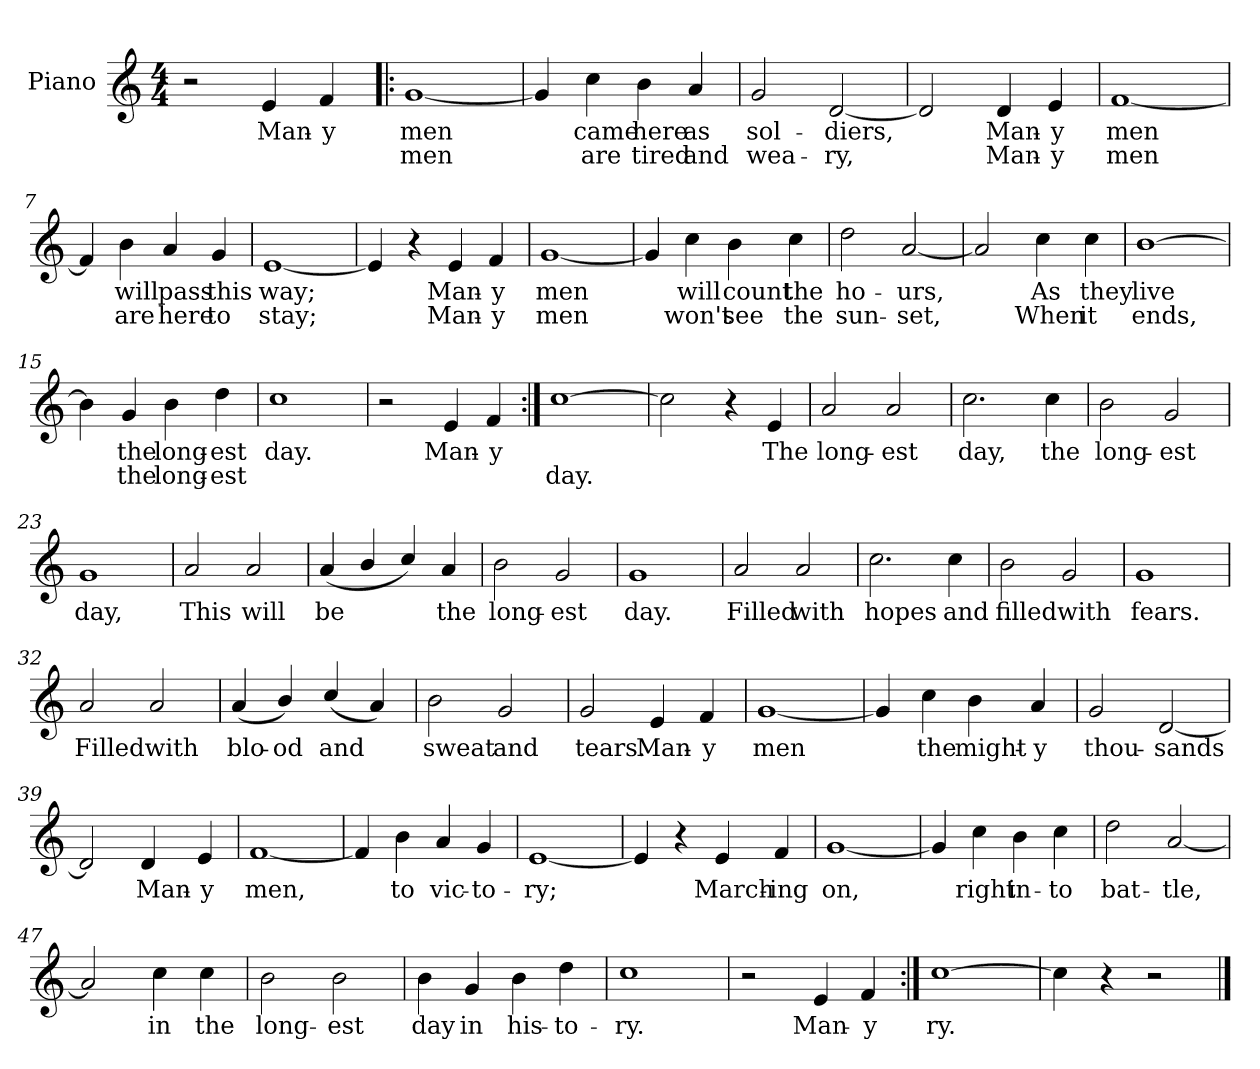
**kern	**text	**text
*part1	*part1	*part1
*staff1	*staff1	*staff1
*I"Piano	*	*
*I'Pno.	*	*
*clefG2	*	*
*k[]	*	*
*C:	*	*
*M4/4	*	*
=1	=1	=1
2r	.	.
4e/	Man-	.
4f/	-y	.
=2!|:	=2!|:	=2!|:
[1g	men	men
=3	=3	=3
4g/]	.	.
4cc\	came	are
4b\	here	tired
4a/	as	and
=4	=4	=4
2g/	sol-	wea-
[2d/	-diers,	-ry,
=5	=5	=5
2d/]	.	.
4d/	Man-	Man-
4e/	-y	-y
=6	=6	=6
[1f	men	men
!!LO:LB:g=z
=7	=7	=7
4f/]	.	.
4b\	will	are
4a/	pass	here
4g/	this	to
=8	=8	=8
[1e	way;	stay;
=9	=9	=9
4e/]	.	.
4r	.	.
4e/	Man-	Man-
4f/	-y	-y
=10	=10	=10
[1g	men	men
=11	=11	=11
4g/]	.	.
4cc\	will	won't
4b\	count	see
4cc\	the	the
=12	=12	=12
2dd\	ho-	sun-
[2a/	-urs,	-set,
!!LO:LB:g=z
=13	=13	=13
2a/]	.	.
4cc\	As	When
4cc\	they	it
=14	=14	=14
[1b	live	ends,
=15	=15	=15
4b\]	.	.
4g/	the	the
4b\	long-	long-
4dd\	-est	-est
=16	=16	=16
1cc	day.	.
=17	=17	=17
2r	.	.
4e/	Man-	.
4f/	-y	.
=18:|!	=18:|!	=18:|!
[1cc	.	day.
!!LO:LB:g=z
=19	=19	=19
2cc\]	.	.
4r	.	.
4e/	The	.
=20	=20	=20
2a/	long-	.
2a/	-est	.
=21	=21	=21
2.cc\	day,	.
4cc\	the	.
=22	=22	=22
2b\	long-	.
2g/	-est	.
=23	=23	=23
1g	day,	.
=24	=24	=24
2a/	This	.
2a/	will	.
=25	=25	=25
(4a/	be	.
4b/	.	.
4cc/)	.	.
4a/	the	.
!!LO:LB:g=z
=26	=26	=26
2b\	long-	.
2g/	-est	.
=27	=27	=27
1g	day.	.
=28	=28	=28
2a/	Filled	.
2a/	with	.
=29	=29	=29
2.cc\	hopes	.
4cc\	and	.
=30	=30	=30
2b\	filled	.
2g/	with	.
=31	=31	=31
1g	fears.	.
=32	=32	=32
2a/	Filled	.
2a/	with	.
!!LO:LB:g=z
=33	=33	=33
(4a/	blo-	.
4b/)	-od	.
(4cc/	and	.
4a/)	.	.
=34	=34	=34
2b\	sweat	.
2g/	and	.
=35	=35	=35
2g/	tears.	.
4e/	Man-	.
4f/	-y	.
=36	=36	=36
[1g	men	.
=37	=37	=37
4g/]	.	.
4cc\	the	.
4b\	might-	.
4a/	-y	.
=38	=38	=38
2g/	thou-	.
[2d/	-sands	.
!!LO:LB:g=z
=39	=39	=39
2d/]	.	.
4d/	Man-	.
4e/	-y	.
=40	=40	=40
[1f	men,	.
=41	=41	=41
4f/]	.	.
4b\	to	.
4a/	vic-	.
4g/	-to-	.
=42	=42	=42
[1e	-ry;	.
=43	=43	=43
4e/]	.	.
4r	.	.
4e/	March-	.
4f/	-ing	.
=44	=44	=44
[1g	on,	.
=45	=45	=45
4g/]	.	.
4cc\	right	.
4b\	in-	.
4cc\	-to	.
!!LO:LB:g=z
=46	=46	=46
2dd\	bat-	.
[2a/	-tle,	.
=47	=47	=47
2a/]	.	.
4cc\	in	.
4cc\	the	.
=48	=48	=48
2b\	long-	.
2b\	-est	.
=49	=49	=49
4b\	day	.
4g/	in	.
4b\	his-	.
4dd\	-to-	.
=50	=50	=50
1cc	-ry.	.
=51	=51	=51
2r	.	.
4e/	Man-	.
4f/	-y	.
=52:|!	=52:|!	=52:|!
[1cc	ry.	.
=53	=53	=53
4cc\]	.	.
4r	.	.
2r	.	.
==	==	==
*-	*-	*-
